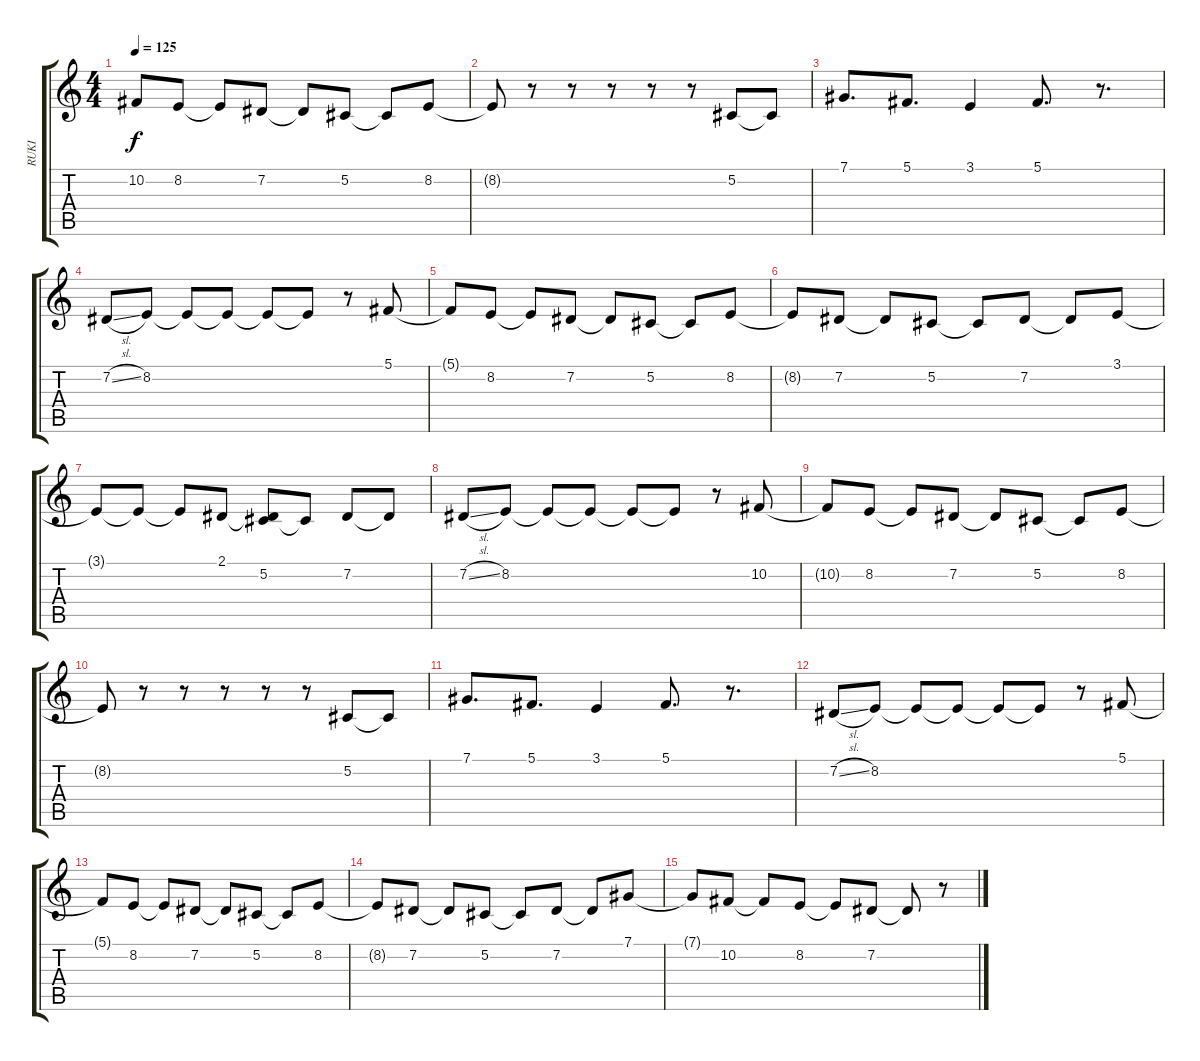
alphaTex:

\track ("RUKI" "RUKI") {instrument trumpet}
\staff {score tabs}
\tuning (Db4 Ab3 E3 B2 Gb2 B1) {hide}
\ts (4 4)
\tempo 125
\clef g2
\ks c
10.2{t}.8{dy f} 8.2.8 8.2{t}.8 7.2.8 7.2{t}.8 5.2.8 5.2{t}.8 8.2.8 |
8.2{t}.8 r.8 r.8 r.8 r.8 r.8 5.2.8 5.2{t}.8 |
7.1.8{d} 5.1.8{d} 3.1.4 5.1.8{d} r.8{d} |
7.2{sl}.8 8.2.8 8.2{t}.8 8.2{t}.8 8.2{t}.8 8.2{t}.8 r.8 5.1.8 |
5.1{t}.8 8.2.8 8.2{t}.8 7.2.8 7.2{t}.8 5.2.8 5.2{t}.8 8.2.8 |
8.2{t}.8 7.2.8 7.2{t}.8 5.2.8 5.2{t}.8 7.2.8 7.2{t}.8 3.1.8 |
3.1{t}.8 3.1{t}.8 3.1{t}.8 2.1.8 (2.1{t} 5.2).8 5.2{t}.8 7.2.8 7.2{t}.8 |
7.2{sl}.8 8.2.8 8.2{t}.8 8.2{t}.8 8.2{t}.8 8.2{t}.8 r.8 10.2.8 |
10.2{t}.8 8.2.8 8.2{t}.8 7.2.8 7.2{t}.8 5.2.8 5.2{t}.8 8.2.8 |
8.2{t}.8 r.8 r.8 r.8 r.8 r.8 5.2.8 5.2{t}.8 |
7.1.8{d} 5.1.8{d} 3.1.4 5.1.8{d} r.8{d} |
7.2{sl}.8 8.2.8 8.2{t}.8 8.2{t}.8 8.2{t}.8 8.2{t}.8 r.8 5.1.8 |
5.1{t}.8 8.2.8 8.2{t}.8 7.2.8 7.2{t}.8 5.2.8 5.2{t}.8 8.2.8 |
8.2{t}.8 7.2.8 7.2{t}.8 5.2.8 5.2{t}.8 7.2.8 7.2{t}.8 7.1.8 |
7.1{t}.8 10.2.8 10.2{t}.8 8.2.8 8.2{t}.8 7.2.8 7.2{t}.8 r.8
